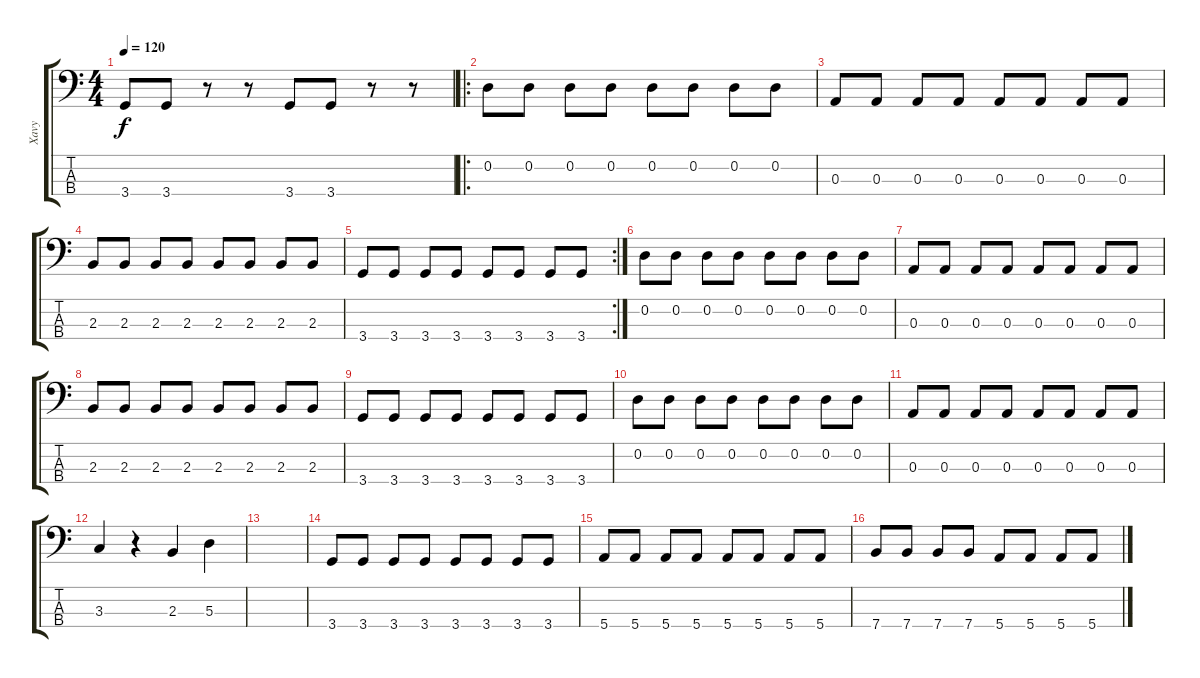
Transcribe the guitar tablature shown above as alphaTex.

\track ("Xavy" "Xavy") {instrument electricbasspick}
\staff {score tabs}
\tuning (G2 D2 A1 E1) {hide}
\ts (4 4)
\tempo 120
\clef f4
\ks c
3.4.8{dy f} 3.4.8 r.8 r.8 3.4.8 3.4.8 r.8 r.8 |
\ro
0.2.8 0.2.8 0.2.8 0.2.8 0.2.8 0.2.8 0.2.8 0.2.8 |
0.3.8 0.3.8 0.3.8 0.3.8 0.3.8 0.3.8 0.3.8 0.3.8 |
2.3.8 2.3.8 2.3.8 2.3.8 2.3.8 2.3.8 2.3.8 2.3.8 |
\rc 2
3.4.8 3.4.8 3.4.8 3.4.8 3.4.8 3.4.8 3.4.8 3.4.8 |
0.2.8 0.2.8 0.2.8 0.2.8 0.2.8 0.2.8 0.2.8 0.2.8 |
0.3.8 0.3.8 0.3.8 0.3.8 0.3.8 0.3.8 0.3.8 0.3.8 |
2.3.8 2.3.8 2.3.8 2.3.8 2.3.8 2.3.8 2.3.8 2.3.8 |
3.4.8 3.4.8 3.4.8 3.4.8 3.4.8 3.4.8 3.4.8 3.4.8 |
0.2.8 0.2.8 0.2.8 0.2.8 0.2.8 0.2.8 0.2.8 0.2.8 |
0.3.8 0.3.8 0.3.8 0.3.8 0.3.8 0.3.8 0.3.8 0.3.8 |
3.3.4 r.4 2.3.4 5.3.4 |
|
3.4.8 3.4.8 3.4.8 3.4.8 3.4.8 3.4.8 3.4.8 3.4.8 |
5.4.8 5.4.8 5.4.8 5.4.8 5.4.8 5.4.8 5.4.8 5.4.8 |
7.4.8 7.4.8 7.4.8 7.4.8 5.4.8 5.4.8 5.4.8 5.4.8
